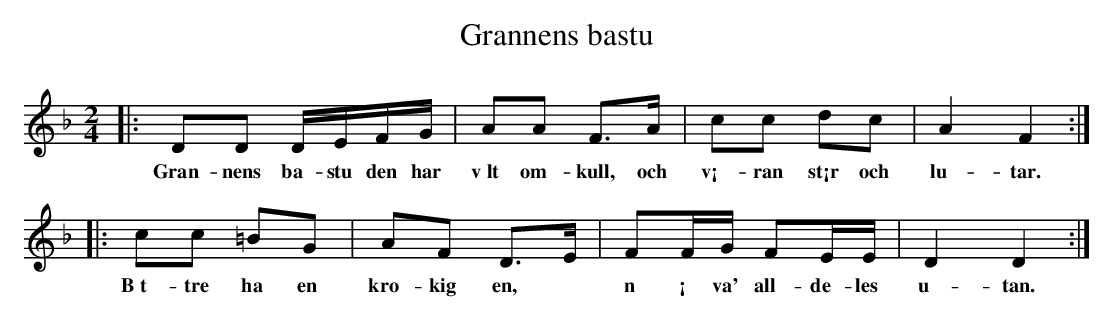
X:1
T:Grannens bastu
M:2/4
L:1/8
K:Dm
|:DD D/E/F/G/ | AA F>A | cc dc | A2 F2 :|
w:Gran-nens ba-stu den har v lt om-kull, och v¡-ran st¡r och lu-tar.
|:cc =BG | AF D>E | FF/G/ FE/E/ | D2 D2 :|
w:B t-tre ha en kro-kig en, ~  n ¡ va' all-de-les u-tan.
